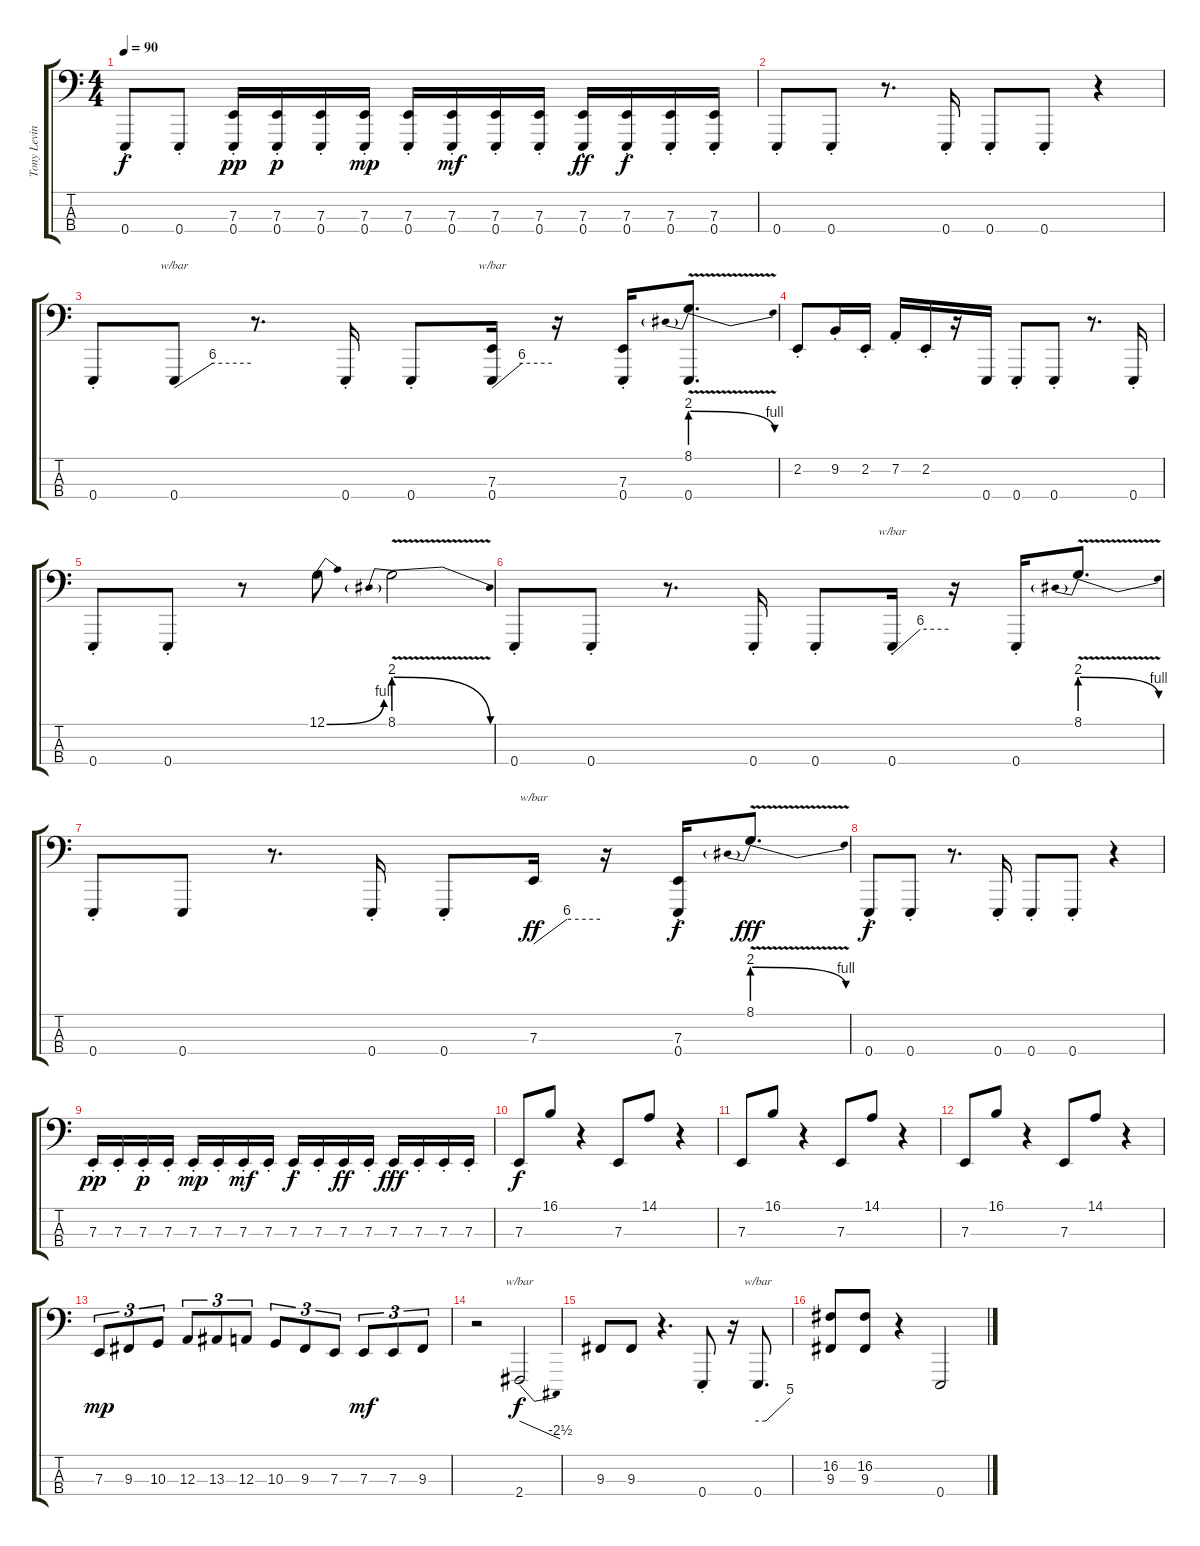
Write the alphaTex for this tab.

\track ("Tony Levin (Stick Bass)" "Tony Levin") {instrument lead8bassandlead}
\staff {score tabs}
\tuning (G2 D2 A1 E1) {hide}
\ts (4 4)
\tempo 90
\clef f4
\ks c
0.4{st}.8{dy f} 0.4{st}.8 (7.3{st} 0.4).16{dy pp} (7.3{st} 0.4).16{dy p} (7.3{st} 0.4).16 (7.3{st} 0.4).16{dy mp} (7.3{st} 0.4).16 (7.3{st} 0.4).16{dy mf} (7.3{st} 0.4).16 (7.3{st} 0.4).16 (7.3{st} 0.4).16{dy ff} (7.3{st} 0.4).16{dy f} (7.3{st} 0.4).16 (7.3{st} 0.4).16 |
0.4{st}.8 0.4{st}.8 r.8{d} 0.4{st}.16 0.4{st}.8 0.4{st}.8 r.4 |
0.4{st}.8 0.4.8{tbe (custom default 0 0 30 24 60 24)} r.8{d} 0.4{st}.16 0.4{st}.8 (7.3 0.4).16{tbe (custom default 0 0 30 24 60 24)} r.16 (7.3{st} 0.4).16 (8.1{be (prebendrelease 0 8 60 4) v} 0.4).8{d} |
2.2{st}.8 9.2{st}.16 2.2{st}.16 7.2{st}.16 2.2{st}.16 r.16 0.4.16 0.4{st}.8 0.4{st}.8 r.8{d} 0.4{st}.16 |
0.4{st}.8 0.4{st}.8 r.8 12.1{be (bend 0 0 60 4)}.8 8.1{be (prebendrelease 0 8 60 0) v}.2 |
0.4{st}.8 0.4{st}.8 r.8{d} 0.4{st}.16 0.4{st}.8 0.4{st}.16{tbe (custom default 0 0 30 24 60 24)} r.16 0.4{st}.16 8.1{be (prebendrelease 0 8 60 4) v}.8{d} |
0.4{st}.8 0.4.8 r.8{d} 0.4{st}.16 0.4{st}.8 7.3.16{tbe (custom default 0 0 30 24 60 24) dy ff} r.16 (7.3{st} 0.4).16{dy f} 8.1{be (prebendrelease 0 8 60 4) v}.8{d dy fff} |
0.4{st}.8{dy f} 0.4{st}.8 r.8{d} 0.4{st}.16 0.4{st}.8 0.4{st}.8 r.4 |
7.3{st}.16{dy pp} 7.3{st}.16 7.3{st}.16{dy p} 7.3{st}.16 7.3{st}.16{dy mp} 7.3{st}.16 7.3{st}.16{dy mf} 7.3{st}.16 7.3{st}.16{dy f} 7.3{st}.16 7.3{st}.16{dy ff} 7.3{st}.16 7.3{st}.16{dy fff} 7.3{st}.16 7.3{st}.16 7.3{st}.16 |
7.3.8{dy f} 16.1.8 r.4 7.3.8 14.1.8 r.4 |
7.3.8 16.1.8 r.4 7.3.8 14.1.8 r.4 |
7.3.8 16.1.8 r.4 7.3.8 14.1.8 r.4 |
7.3.8{tu (3 2) dy mp} 9.3.8{tu (3 2)} 10.3.8{tu (3 2)} 12.3.8{tu (3 2)} 13.3.8{tu (3 2)} 12.3.8{tu (3 2)} 10.3.8{tu (3 2)} 9.3.8{tu (3 2)} 7.3.8{tu (3 2)} 7.3.8{tu (3 2) dy mf} 7.3.8{tu (3 2)} 9.3.8{tu (3 2)} |
r.2 2.4.2{tbe (dive default 0 0 60 -10) dy f} |
9.3.8 9.3.8 r.4{d} 0.4{st}.8 r.16 0.4.8{d tbe (custom default 0 0 15 0 60 20)} |
(16.2 9.3).8 (16.2 9.3).8 r.4 0.4.2
